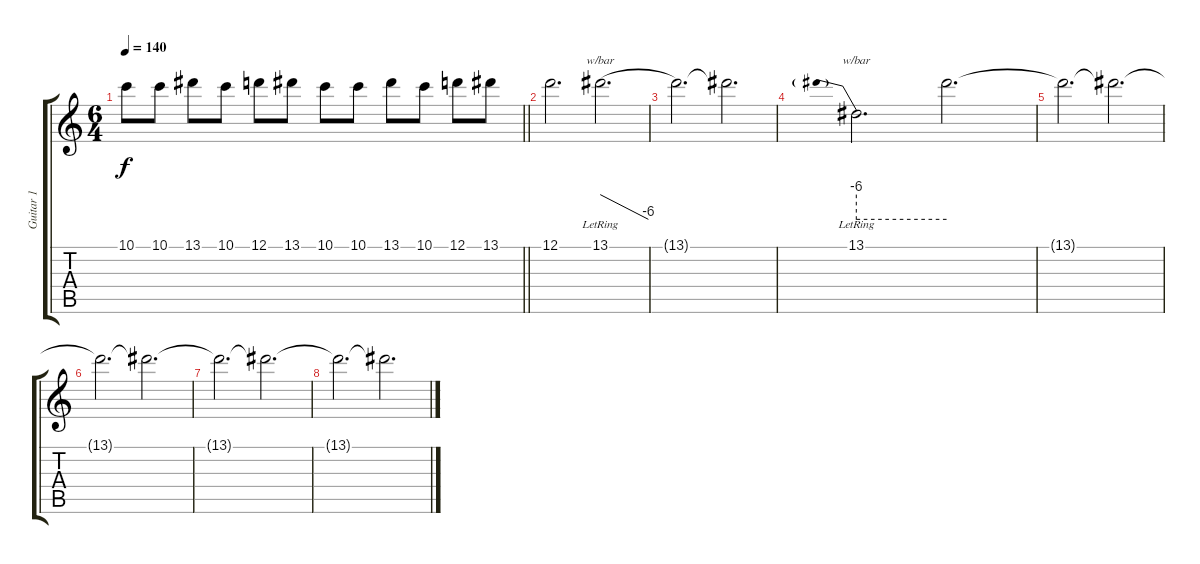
\track ("Guitar 1" "Guitar 1") {instrument electricguitarclean}
\staff {score tabs}
\tuning (D4 A3 F3 C3 G2 C2) {hide}
\ts (6 4)
\tempo 140
\clef g2
\barLineRight lightlight
\ks c
10.1.8{dy f} 10.1.8 13.1.8 10.1.8 12.1.8 13.1.8 10.1.8 10.1.8 13.1.8 10.1.8 12.1.8 13.1.8 |
12.1.2{d} 13.1{lr}.2{d tbe (dive default 0 0 60 -24)} |
13.1{t}.2{d} 13.1{t}.2{d} |
13.1{lr}.2{d tbe (predive default 0 -24 60 -24)} 13.1{t}.2{d} |
13.1{t}.2{d} 13.1{t}.2{d} |
13.1{t}.2{d} 13.1{t}.2{d} |
13.1{t}.2{d} 13.1{t}.2{d} |
13.1{t}.2{d} 13.1{t}.2{d}
